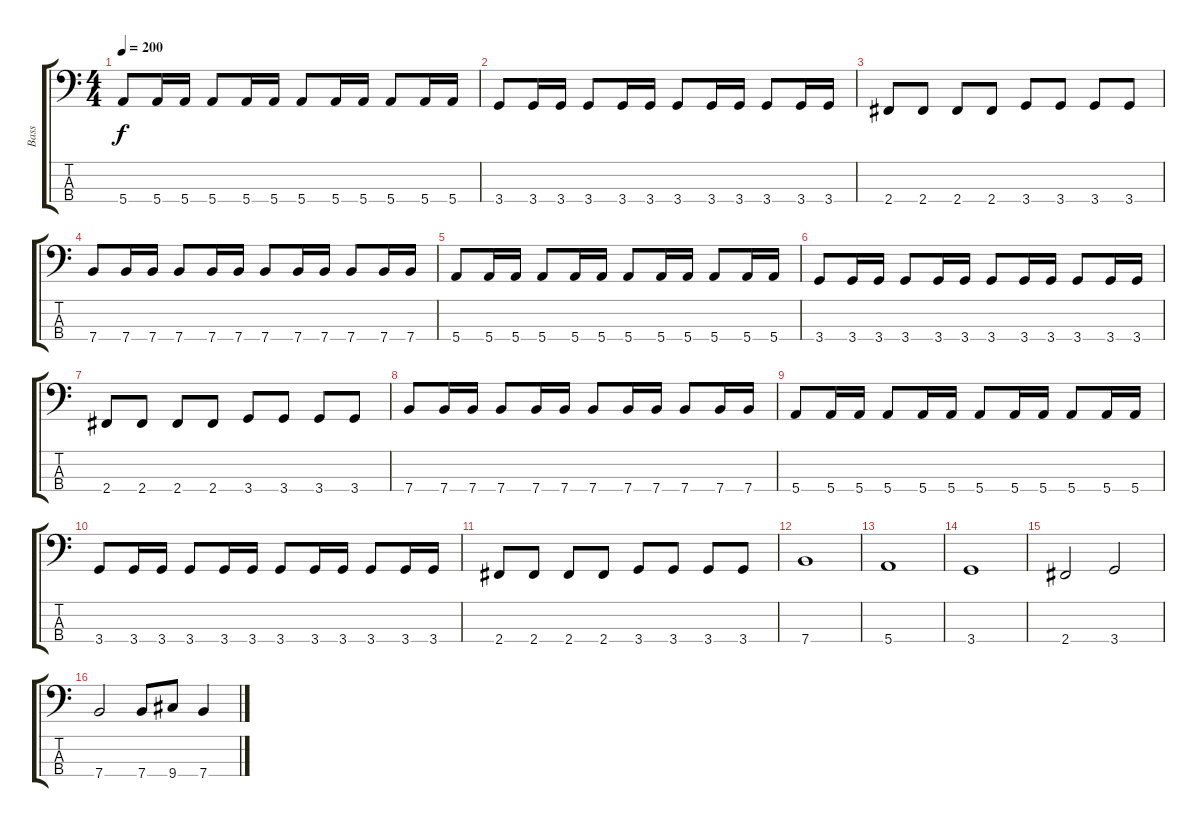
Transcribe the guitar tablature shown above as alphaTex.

\track ("Bass" "Bass") {instrument electricbassfinger}
\staff {score tabs}
\tuning (G2 D2 A1 E1) {hide}
\ts (4 4)
\tempo 200
\clef f4
\ks c
5.4.8{dy f} 5.4.16 5.4.16 5.4.8 5.4.16 5.4.16 5.4.8 5.4.16 5.4.16 5.4.8 5.4.16 5.4.16 |
3.4.8 3.4.16 3.4.16 3.4.8 3.4.16 3.4.16 3.4.8 3.4.16 3.4.16 3.4.8 3.4.16 3.4.16 |
2.4.8 2.4.8 2.4.8 2.4.8 3.4.8 3.4.8 3.4.8 3.4.8 |
7.4.8 7.4.16 7.4.16 7.4.8 7.4.16 7.4.16 7.4.8 7.4.16 7.4.16 7.4.8 7.4.16 7.4.16 |
5.4.8 5.4.16 5.4.16 5.4.8 5.4.16 5.4.16 5.4.8 5.4.16 5.4.16 5.4.8 5.4.16 5.4.16 |
3.4.8 3.4.16 3.4.16 3.4.8 3.4.16 3.4.16 3.4.8 3.4.16 3.4.16 3.4.8 3.4.16 3.4.16 |
2.4.8 2.4.8 2.4.8 2.4.8 3.4.8 3.4.8 3.4.8 3.4.8 |
7.4.8 7.4.16 7.4.16 7.4.8 7.4.16 7.4.16 7.4.8 7.4.16 7.4.16 7.4.8 7.4.16 7.4.16 |
5.4.8 5.4.16 5.4.16 5.4.8 5.4.16 5.4.16 5.4.8 5.4.16 5.4.16 5.4.8 5.4.16 5.4.16 |
3.4.8 3.4.16 3.4.16 3.4.8 3.4.16 3.4.16 3.4.8 3.4.16 3.4.16 3.4.8 3.4.16 3.4.16 |
2.4.8 2.4.8 2.4.8 2.4.8 3.4.8 3.4.8 3.4.8 3.4.8 |
7.4.1 |
5.4.1 |
3.4.1 |
2.4.2 3.4.2 |
7.4.2 7.4.8 9.4.8 7.4.4
